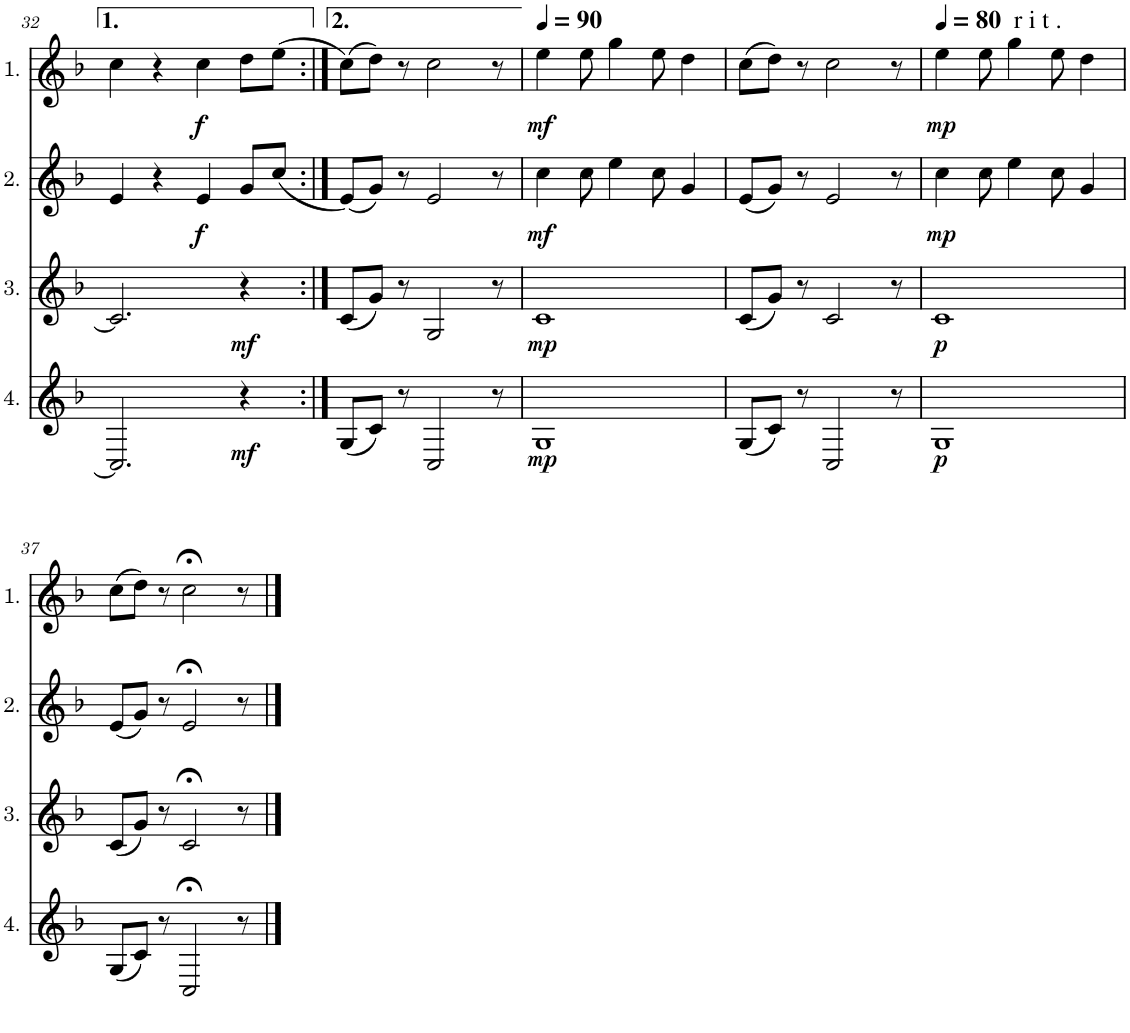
**kern	**dynam	**kern	**dynam	**kern	**dynam	**kern	**dynam
*part4	*part4	*part3	*part3	*part2	*part2	*part1	*part1
*staff4	*staff4	*staff3	*staff3	*staff2	*staff2	*staff1	*staff1
*I"4.	*	*I"3.	*	*I"2.	*	*I"1.	*
!!LO:PB:g=z
*clefG2	*	*clefG2	*	*clefG2	*	*clefG2	*
*Trd4c7	*	*Trd4c7	*	*Trd4c7	*	*Trd4c7	*
*k[b-]	*	*k[b-]	*	*k[b-]	*	*k[b-]	*
*M4/4	*	*M4/4	*	*M4/4	*	*M4/4	*
=32	=32	=32	=32	=32	=32	=32	=32
2.C/]	.	2.c/]	.	4e/	.	4cc\	.
.	.	.	.	4r	.	4r	.
!	!	!	!	!	!LO:DY:b	!	!LO:DY:b
.	.	.	.	4e/	f	4cc\	f
!	!LO:DY:b	!	!LO:DY:b	!	!	!	!
4r	mf	4r	mf	8g/L	.	8dd\L	.
.	.	.	.	(8cc/J	.	(8ee\J	.
=33:|!	=33:|!	=33:|!	=33:|!	=33:|!	=33:|!	=33:|!	=33:|!
(8G/L	.	(8c/L	.	(8e/L)	.	(8cc\L)	.
8c/J)	.	8g/J)	.	8g/J)	.	8dd\J)	.
8r	.	8r	.	8r	.	8r	.
2C/	.	2G/	.	2e/	.	2cc\	.
8r	.	8r	.	8r	.	8r	.
=34	=34	=34	=34	=34	=34	=34	=34
*	*	*	*	*	*	*MM90	*
!	!LO:DY:b	!	!LO:DY:b	!	!LO:DY:b	!	!LO:DY:b
1G	mp	1c	mp	4cc\	mf	4ee\	mf
.	.	.	.	8cc\	.	8ee\	.
.	.	.	.	4ee\	.	4gg\	.
.	.	.	.	8cc\	.	8ee\	.
.	.	.	.	4g/	.	4dd\	.
=35	=35	=35	=35	=35	=35	=35	=35
(8G/L	.	(8c/L	.	(8e/L	.	(8cc\L	.
8c/J)	.	8g/J)	.	8g/J)	.	8dd\J)	.
8r	.	8r	.	8r	.	8r	.
2C/	.	2c/	.	2e/	.	2cc\	.
8r	.	8r	.	8r	.	8r	.
=36	=36	=36	=36	=36	=36	=36	=36
*	*	*	*	*	*	*MM80	*
!	!	!	!	!	!	!LO:TX:a:t=r i t .	!
!	!LO:DY:b	!	!LO:DY:b	!	!LO:DY:b	!	!LO:DY:b
1G	p	1c	p	4cc\	mp	4ee\	mp
.	.	.	.	8cc\	.	8ee\	.
.	.	.	.	4ee\	.	4gg\	.
.	.	.	.	8cc\	.	8ee\	.
.	.	.	.	4g/	.	4dd\	.
!!LO:LB:g=z
=37	=37	=37	=37	=37	=37	=37	=37
(8G/L	.	(8c/L	.	(8e/L	.	(8cc\L	.
8c/J)	.	8g/J)	.	8g/J)	.	8dd\J)	.
8r	.	8r	.	8r	.	8r	.
2C;</	.	2c;</	.	2e;</	.	2cc;<\	.
8r	.	8r	.	8r	.	8r	.
==	==	==	==	==	==	==	==
*-	*-	*-	*-	*-	*-	*-	*-
